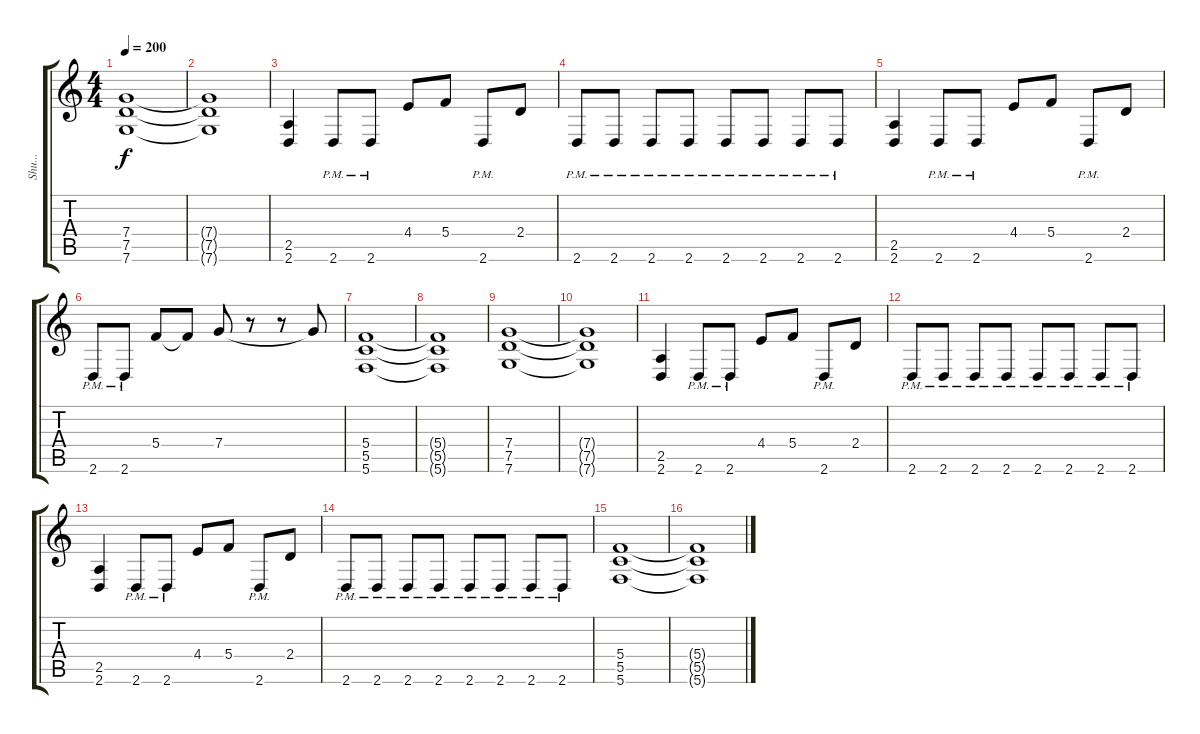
\track ("Shu..." "Shu...") {instrument distortionguitar}
\staff {score tabs}
\tuning (D4 A3 F3 C3 G2 C2) {hide}
\ts (4 4)
\tempo 200
\clef g2
\ks c
(7.4 7.5 7.6).1{dy f} |
(7.4{t} 7.5{t} 7.6{t}).1 |
(2.5 2.6).4 2.6{pm}.8 2.6{pm}.8 4.4.8 5.4.8 2.6{pm}.8 2.4.8 |
2.6{pm}.8 2.6{pm}.8 2.6{pm}.8 2.6{pm}.8 2.6{pm}.8 2.6{pm}.8 2.6{pm}.8 2.6{pm}.8 |
(2.5 2.6).4 2.6{pm}.8 2.6{pm}.8 4.4.8 5.4.8 2.6{pm}.8 2.4.8 |
2.6{pm}.8 2.6{pm}.8 5.4.8 5.4{t}.8 7.4.8 r.8 r.8 7.4{t}.8 |
(5.4 5.5 5.6).1 |
(5.4{t} 5.5{t} 5.6{t}).1 |
(7.4 7.5 7.6).1 |
(7.4{t} 7.5{t} 7.6{t}).1 |
(2.5 2.6).4 2.6{pm}.8 2.6{pm}.8 4.4.8 5.4.8 2.6{pm}.8 2.4.8 |
2.6{pm}.8 2.6{pm}.8 2.6{pm}.8 2.6{pm}.8 2.6{pm}.8 2.6{pm}.8 2.6{pm}.8 2.6{pm}.8 |
(2.5 2.6).4 2.6{pm}.8 2.6{pm}.8 4.4.8 5.4.8 2.6{pm}.8 2.4.8 |
2.6{pm}.8 2.6{pm}.8 2.6{pm}.8 2.6{pm}.8 2.6{pm}.8 2.6{pm}.8 2.6{pm}.8 2.6{pm}.8 |
(5.4 5.5 5.6).1 |
(5.4{t} 5.5{t} 5.6{t}).1
